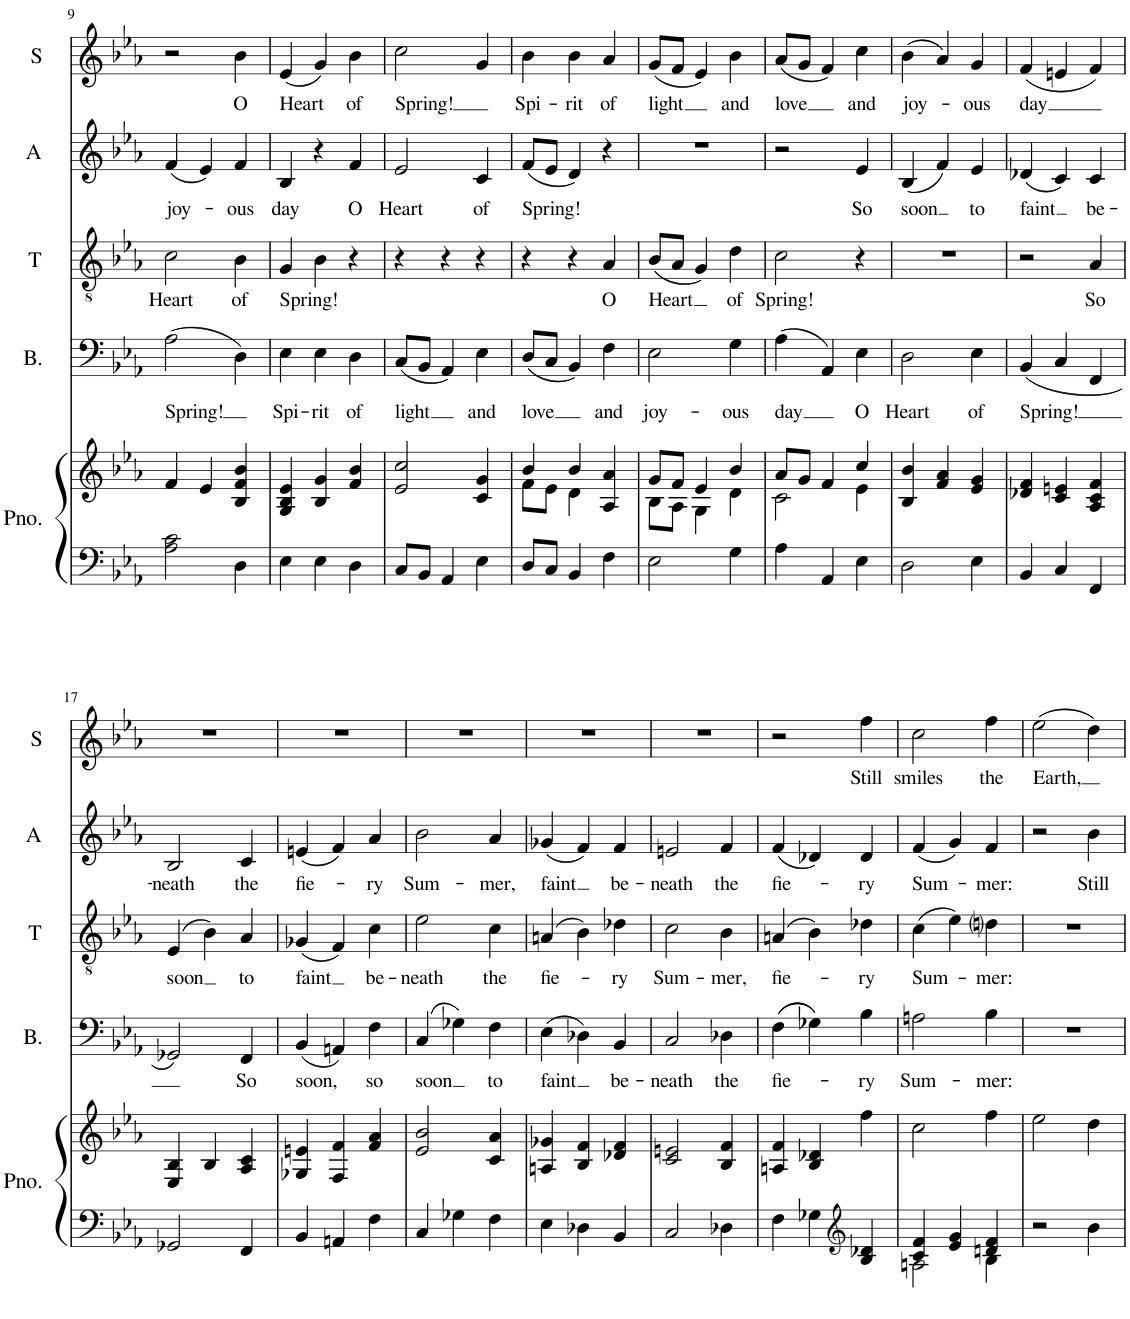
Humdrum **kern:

**kern	**kern	**kern	**text	**kern	**text	**kern	**text	**kern	**text
*part5	*part5	*part4	*part4	*part3	*part3	*part2	*part2	*part1	*part1
*staff6	*staff5	*staff4	*staff4	*staff3	*staff3	*staff2	*staff2	*staff1	*staff1
*I"Piano (ad lib.)	*	*I"Bass	*	*I"Tenor	*	*I"Alto	*	*I"Soprano	*
*I'Pno.	*	*I'B.	*	*I'T	*	*I'A	*	*I'S	*
!!LO:PB:g=z
*clefF4	*clefG2	*clefF4	*	*clefGv2	*	*clefG2	*	*clefG2	*
*	*	*	*	*	*	*Trd4c7	*	*	*
*k[b-e-a-]	*k[b-e-a-]	*k[b-e-a-]	*	*k[b-e-a-]	*	*k[b-e-a-]	*	*k[b-e-a-]	*
*M3/4	*M3/4	*M3/4	*	*M3/4	*	*M3/4	*	*M3/4	*
=9	=9	=9	=9	=9	=9	=9	=9	=9	=9
!	!	!	!LO:LY:b	!	!LO:LY:b	!	!LO:LY:b	!	!
2A-\ 2c\	4f/	(2A-\	Spring!	2c\	Heart	(4f/	joy-	2r	.
.	4e-/	.	.	.	.	4e-/)	.	.	.
!	!	!	!	!	!LO:LY:b	!	!LO:LY:b	!	!LO:LY:b
4D\	4B-/ 4f/ 4b-/	4D\)	.	4B-\	of	4f/	-ous	4b-\	O
=10	=10	=10	=10	=10	=10	=10	=10	=10	=10
!	!	!	!LO:LY:b	!	!LO:LY:b	!	!LO:LY:b	!	!LO:LY:b
4E-\	4G/ 4B-/ 4e-/	4E-\	Spi-	4G/	Spring!	4B-/	day	(4e-/	Heart
!	!	!	!LO:LY:b	!	!	!	!	!	!
4E-\	4B-/ 4g/	4E-\	-rit	4B-\	.	4r	.	4g/)	.
!	!	!	!LO:LY:b	!	!	!	!LO:LY:b	!	!LO:LY:b
4D\	4f/ 4b-/	4D\	of	4r	.	4f/	O	4b-\	of
=11	=11	=11	=11	=11	=11	=11	=11	=11	=11
!	!	!	!LO:LY:b	!	!	!	!LO:LY:b	!	!LO:LY:b
8C/L	2e-/ 2cc/	(8C/L	light	4r	.	2e-/	Heart	2cc\	Spring!
8BB-/J	.	8BB-/J	.	.	.	.	.	.	.
4AA-/	.	4AA-/)	.	4r	.	.	.	.	.
!	!	!	!LO:LY:b	!	!	!	!LO:LY:b	!	!
4E-\	4c/ 4g/	4E-\	and	4r	.	4c/	of	4g/	.
=12	=12	=12	=12	=12	=12	=12	=12	=12	=12
*	*^	*	*	*	*	*	*	*	*
!	!	!	!	!LO:LY:b	!	!	!	!LO:LY:b	!	!LO:LY:b
8D/L	4b-/	8f\L	(8D/L	love	4r	.	(8f/L	Spring!	4b-\	Spi-
8C/J	.	8e-\J	8C/J	.	.	.	8e-/J	.	.	.
!	!	!	!	!	!	!	!	!	!	!LO:LY:b
4BB-/	4b-/	4d\	4BB-/)	.	4r	.	4d/)	.	4b-\	-rit
!	!	!	!	!LO:LY:b	!	!LO:LY:b	!	!	!	!LO:LY:b
4F\	4A-/ 4a-/	4ryy	4F\	and	4A-/	O	4r	.	4a-/	of
=13	=13	=13	=13	=13	=13	=13	=13	=13	=13	=13
!	!	!	!	!LO:LY:b	!	!LO:LY:b	!	!	!	!LO:LY:b
2E-\	8g/L	8B-\L	2E-\	joy-	(8B-/L	Heart	2.r	.	(8g/L	light
.	8f/J	8A-\J	.	.	8A-/J	.	.	.	8f/J	.
.	4e-/	4G\	.	.	4G/)	.	.	.	4e-/)	.
!	!	!	!	!LO:LY:b	!	!LO:LY:b	!	!	!	!LO:LY:b
4G\	4b-/	4d\	4G\	-ous	4d\	of	.	.	4b-\	and
=14	=14	=14	=14	=14	=14	=14	=14	=14	=14	=14
!	!	!	!	!LO:LY:b	!	!LO:LY:b	!	!	!	!LO:LY:b
4A-\	8a-/L	2c\	(4A-\	day	2c\	Spring!	2r	.	(8a-/L	love
.	8g/J	.	.	.	.	.	.	.	8g/J	.
4AA-/	4f/	.	4AA-/)	.	.	.	.	.	4f/)	.
!	!	!	!	!LO:LY:b	!	!	!	!LO:LY:b	!	!LO:LY:b
4E-\	4cc/	4e-\	4E-\	O	4r	.	4e-/	So	4cc\	and
=15	=15	=15	=15	=15	=15	=15	=15	=15	=15	=15
!	!	!	!	!LO:LY:b	!	!	!	!LO:LY:b	!	!LO:LY:b
*	*v	*v	*	*	*	*	*	*	*	*
2D\	4B-/ 4b-/	2D\	Heart	2.r	.	(4B-/	soon	(4b-\	joy-
.	4f/ 4a-/	.	.	.	.	4f/)	.	4a-/)	.
!	!	!	!LO:LY:b	!	!	!	!LO:LY:b	!	!LO:LY:b
4E-\	4e-/ 4g/	4E-\	of	.	.	4e-/	to	4g/	-ous
=16	=16	=16	=16	=16	=16	=16	=16	=16	=16
!	!	!	!LO:LY:b	!	!	!	!LO:LY:b	!	!LO:LY:b
4BB-/	4d-X/ 4f/	(4BB-/	Spring!	2r	.	(4d-X/	faint	(4f/	day
4C/	4c/ 4en/	4C/	.	.	.	4c/)	.	4en/	.
!	!	!	!	!	!LO:LY:b	!	!LO:LY:b	!	!
4FF/	4A-/ 4c/ 4f/	4FF/	.	4A-/	So	4c/	be-	4f/)	.
!!LO:LB:g=z
=17	=17	=17	=17	=17	=17	=17	=17	=17	=17
!	!	!	!	!	!LO:LY:b	!	!LO:LY:b	!	!
2GG-X/	4E-/ 4B-/	2GG-X/)	.	(4E-/	soon	2B-/	-neath	2.r	.
.	4B-/	.	.	4B-\)	.	.	.	.	.
!	!	!	!LO:LY:b	!	!LO:LY:b	!	!LO:LY:b	!	!
4FF/	4A-/ 4c/	4FF/	So	4A-/	to	4c/	the	.	.
=18	=18	=18	=18	=18	=18	=18	=18	=18	=18
!	!	!	!LO:LY:b	!	!LO:LY:b	!	!LO:LY:b	!	!
4BB-/	4G-X/ 4en/	(4BB-/	soon,	(4G-X/	faint	(4en/	fie-	2.r	.
4AAn/	4F/ 4f/	4AAn/)	.	4F/)	.	4f/)	.	.	.
!	!	!	!LO:LY:b	!	!LO:LY:b	!	!LO:LY:b	!	!
4F\	4f/ 4a-/	4F\	so	4c\	be-	4a-/	-ry	.	.
=19	=19	=19	=19	=19	=19	=19	=19	=19	=19
!	!	!	!LO:LY:b	!	!LO:LY:b	!	!LO:LY:b	!	!
4C/	2e-/ 2b-/	(4C/	soon	2e-\	-neath	2b-\	Sum-	2.r	.
4G-X\	.	4G-X\)	.	.	.	.	.	.	.
!	!	!	!LO:LY:b	!	!LO:LY:b	!	!LO:LY:b	!	!
4F\	4c/ 4a-/	4F\	to	4c\	the	4a-/	-mer,	.	.
=20	=20	=20	=20	=20	=20	=20	=20	=20	=20
!	!	!	!LO:LY:b	!	!LO:LY:b	!	!LO:LY:b	!	!
4E-\	4An/ 4g-X/	(4E-\	faint	(4An/	fie-	(4g-X/	faint	2.r	.
4D-X\	4B-/ 4f/	4D-X\)	.	4B-\)	.	4f/)	.	.	.
!	!	!	!LO:LY:b	!	!LO:LY:b	!	!LO:LY:b	!	!
4BB-/	4d-X/ 4f/	4BB-/	be-	4d-X\	-ry	4f/	be-	.	.
=21	=21	=21	=21	=21	=21	=21	=21	=21	=21
!	!	!	!LO:LY:b	!	!LO:LY:b	!	!LO:LY:b	!	!
2C/	2c/ 2en/	2C/	-neath	2c\	Sum-	2en/	-neath	2.r	.
!	!	!	!LO:LY:b	!	!LO:LY:b	!	!LO:LY:b	!	!
4D-X\	4B-/ 4f/	4D-X\	the	4B-\	-mer,	4f/	the	.	.
=22	=22	=22	=22	=22	=22	=22	=22	=22	=22
!	!	!	!LO:LY:b	!	!LO:LY:b	!	!LO:LY:b	!	!
4F\	4An/ 4f/	((4F\	fie-	(4An/	fie-	(4f/	fie-	2r	.
4G-X\	4B-/ 4d-X/	4G-X\))	.	4B-\)	.	4d-X/)	.	.	.
*clefG2	*	*	*	*	*	*	*	*	*
!	!	!	!LO:LY:b	!	!LO:LY:b	!	!LO:LY:b	!	!LO:LY:b
4B-/ 4d-X/	4ff\	4B-\	-ry	4d-X\	-ry	4d-/	-ry	4ff\	Still
=23	=23	=23	=23	=23	=23	=23	=23	=23	=23
*^	*	*	*	*	*	*	*	*	*
!	!	!	!	!LO:LY:b	!	!LO:LY:b	!	!LO:LY:b	!	!LO:LY:b
4c/ 4f/	2An\	2cc\	2An\	Sum-	(4c\	Sum-	(4f/	Sum-	2cc\	smiles
4e-/ 4g/	.	.	.	.	4e-\)	.	4g/)	.	.	.
!	!	!	!	!LO:LY:b	!	!LO:LY:b	!	!LO:LY:b	!	!LO:LY:b
4dn/ 4f/	4B-\	4ff\	4B-\	-mer:	4dni\	-mer:	4f/	-mer:	4ff\	the
=24	=24	=24	=24	=24	=24	=24	=24	=24	=24	=24
!	!	!	!	!	!	!	!	!	!	!LO:LY:b
*v	*v	*	*	*	*	*	*	*	*	*
2r	2ee-\	2.r	.	2.r	.	2r	.	(2ee-\	Earth,
!	!	!	!	!	!	!	!LO:LY:b	!	!
4b-\	4dd\	.	.	.	.	4b-\	Still	4dd\)	.
=	=	=	=	=	=	=	=	=	=
*-	*-	*-	*-	*-	*-	*-	*-	*-	*-
